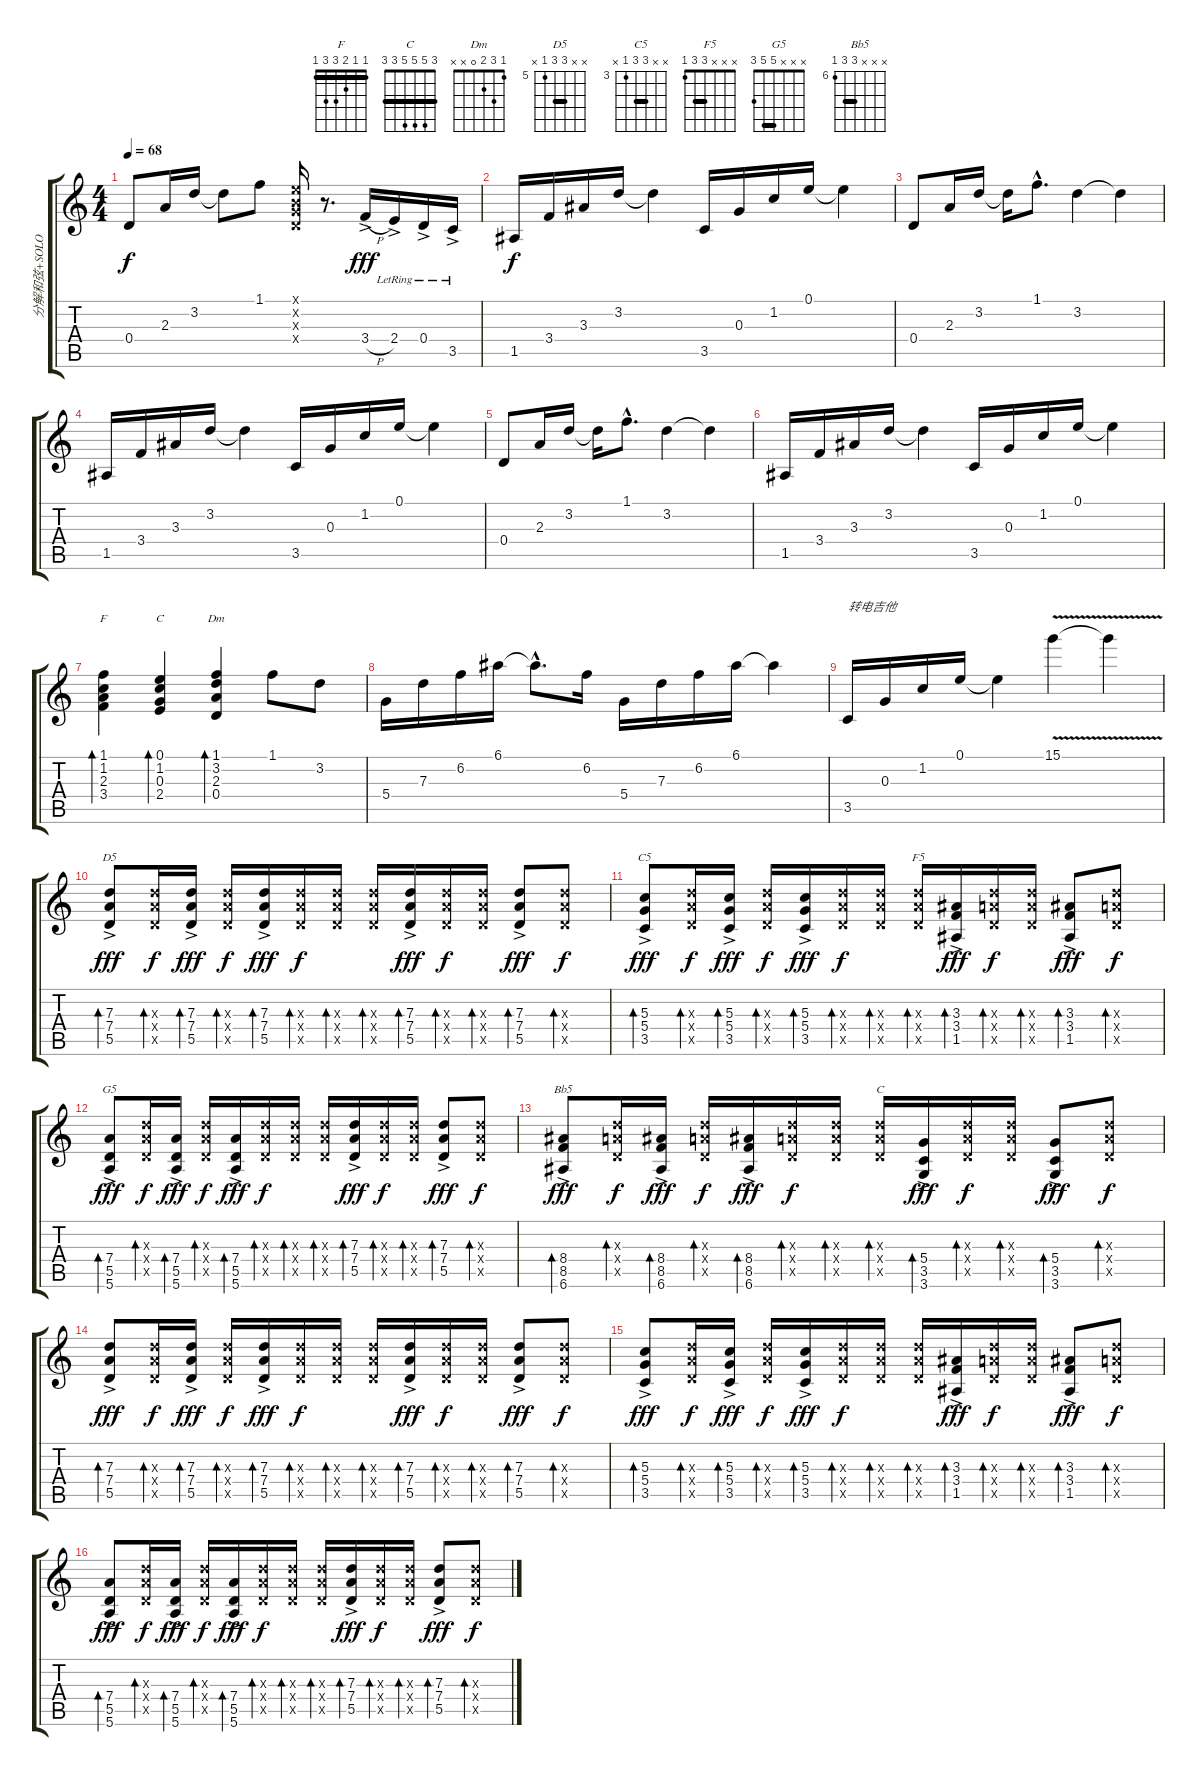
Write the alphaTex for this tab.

\track ("分解和弦+SOLO" "分解和弦+SOLO") {instrument acousticguitarnylon}
\staff {score tabs}
\tuning (E4 B3 G3 D3 A2 E2) {hide}
\chord ("F" 1 1 2 3 3 1) {barre 1}
\chord ("C" 0 1 0 2 3 3)
\chord ("Dm" 1 3 2 0 x x)
\chord ("D5" x x 7 7 5 x) {firstfret 5 barre 7}
\chord ("C5" x x 5 5 3 x) {firstfret 3 barre 5}
\chord ("F5" x x x 3 3 1) {barre 3}
\chord ("G5" x x x 5 5 3) {barre 5}
\chord ("Bb5" x x x 8 8 6) {firstfret 6 barre 8}
\chord ("C" 3 5 5 5 3 3) {barre 3}
\ts (4 4)
\tempo 68
\clef g2
\ks c
0.4.8{dy f} 2.3.16 3.2.16 3.2{t}.8 1.1.8 (0.1{x} 0.2{x} 0.3{x} 0.4{x}).16 r.8{d volume 16 instrument acousticguitarnylon} 3.4{h ac}.16{dy fff} 2.4{ac lr}.16 0.4{ac lr}.16 3.5{ac lr}.16 |
1.5.16{dy f volume 12 instrument acousticguitarsteel} 3.4.16 3.3.16 3.2.16 3.2{t}.4 3.5.16 0.3.16 1.2.16 0.1.16 0.1{t}.4 |
0.4.8 2.3.16 3.2.16 3.2{t}.16 1.1{hac}.8{d} 3.2.4 3.2{t}.4 |
1.5.16{volume 12 instrument acousticguitarsteel} 3.4.16 3.3.16 3.2.16 3.2{t}.4 3.5.16 0.3.16 1.2.16 0.1.16 0.1{t}.4 |
0.4.8 2.3.16 3.2.16 3.2{t}.16 1.1{hac}.8{d} 3.2.4 3.2{t}.4 |
1.5.16{volume 12 instrument acousticguitarsteel} 3.4.16 3.3.16 3.2.16 3.2{t}.4 3.5.16 0.3.16 1.2.16 0.1.16 0.1{t}.4 |
(1.1 1.2 2.3 3.4).4{bd 120 ch "F" volume 12 instrument acousticguitarsteel} (0.1 1.2 0.3 2.4).4{bd 120 ch "C"} (1.1 3.2 2.3 0.4).4{bd 120 ch "Dm"} 1.1.8 3.2.8 |
5.4.16 7.3.16 6.2.16 6.1.16 6.1{hac t}.8{d} 6.2.16 5.4.16 7.3.16 6.2.16 6.1.16 6.1{t}.4 |
3.5.16{txt "转电吉他" volume 12 instrument distortionguitar} 0.3.16 1.2.16 0.1.16 0.1{t}.4 15.1{v}.4 15.1{t}.4 |
(7.3{ac} 7.4{ac} 5.5{ac}).8{bd 30 ch "D5" dy fff volume 8 instrument distortionguitar} (7.3{x} 7.4{x} 5.5{x}).16{bd 30 dy f} (7.3{ac} 7.4{ac} 5.5{ac}).16{bd 30 dy fff} (7.3{x} 7.4{x} 5.5{x}).16{bd 30 dy f} (7.3{ac} 7.4{ac} 5.5{ac}).16{bd 30 dy fff} (7.3{x} 7.4{x} 5.5{x}).16{bd 30 dy f} (7.3{x} 7.4{x} 5.5{x}).16{bd 30} (7.3{x} 7.4{x} 5.5{x}).16{bd 30} (7.3{ac} 7.4{ac} 5.5{ac}).16{bd 30 dy fff} (7.3{x} 7.4{x} 5.5{x}).16{bd 30 dy f} (7.3{x} 7.4{x} 5.5{x}).16{bd 30} (7.3{ac} 7.4{ac} 5.5{ac}).8{bd 30 dy fff} (7.3{x} 7.4{x} 5.5{x}).8{bd 30 dy f} |
(5.3{ac} 5.4{ac} 3.5{ac}).8{bd 30 ch "C5" dy fff} (7.3{x} 7.4{x} 5.5{x}).16{bd 30 dy f} (5.3{ac} 5.4{ac} 3.5{ac}).16{bd 30 dy fff} (7.3{x} 7.4{x} 5.5{x}).16{bd 30 dy f} (5.3{ac} 5.4{ac} 3.5{ac}).16{bd 30 dy fff} (7.3{x} 7.4{x} 5.5{x}).16{bd 30 dy f} (7.3{x} 7.4{x} 5.5{x}).16{bd 30} (7.3{x} 7.4{x} 5.5{x}).16{bd 30 ch "F5"} (3.3{ac} 3.4{ac} 1.5{ac}).16{bd 30 dy fff} (7.3{x} 7.4{x} 5.5{x}).16{bd 30 dy f} (7.3{x} 7.4{x} 5.5{x}).16{bd 30} (3.3{ac} 3.4{ac} 1.5{ac}).8{bd 30 dy fff} (7.3{x} 7.4{x} 5.5{x}).8{bd 30 dy f} |
(7.4{ac} 5.5{ac} 5.6{ac}).8{bd 30 ch "G5" dy fff} (7.3{x} 7.4{x} 5.5{x}).16{bd 30 dy f} (7.4{ac} 5.5{ac} 5.6{ac}).16{bd 30 dy fff} (7.3{x} 7.4{x} 5.5{x}).16{bd 30 dy f} (7.4{ac} 5.5{ac} 5.6{ac}).16{bd 30 dy fff} (7.3{x} 7.4{x} 5.5{x}).16{bd 30 dy f} (7.3{x} 7.4{x} 5.5{x}).16{bd 30} (7.3{x} 7.4{x} 5.5{x}).16{bd 30} (7.3{ac} 7.4{ac} 5.5{ac}).16{bd 30 dy fff} (7.3{x} 7.4{x} 5.5{x}).16{bd 30 dy f} (7.3{x} 7.4{x} 5.5{x}).16{bd 30} (7.3{ac} 7.4{ac} 5.5{ac}).8{bd 30 dy fff} (7.3{x} 7.4{x} 5.5{x}).8{bd 30 dy f} |
(8.4{ac} 8.5{ac} 6.6{ac}).8{bd 30 ch "Bb5" dy fff volume 8 instrument distortionguitar} (7.3{x} 7.4{x} 5.5{x}).16{bd 30 dy f} (8.4{ac} 8.5{ac} 6.6{ac}).16{bd 30 dy fff} (7.3{x} 7.4{x} 5.5{x}).16{bd 30 dy f} (8.4{ac} 8.5{ac} 6.6{ac}).16{bd 30 dy fff} (7.3{x} 7.4{x} 5.5{x}).16{bd 30 dy f} (7.3{x} 7.4{x} 5.5{x}).16{bd 30} (7.3{x} 7.4{x} 5.5{x}).16{bd 30 ch "C"} (5.4{ac} 3.5{ac} 3.6{ac}).16{bd 30 dy fff} (7.3{x} 7.4{x} 5.5{x}).16{bd 30 dy f} (7.3{x} 7.4{x} 5.5{x}).16{bd 30} (5.4{ac} 3.5{ac} 3.6{ac}).8{bd 30 dy fff} (7.3{x} 7.4{x} 5.5{x}).8{bd 30 dy f} |
(7.3{ac} 7.4{ac} 5.5{ac}).8{bd 30 dy fff} (7.3{x} 7.4{x} 5.5{x}).16{bd 30 dy f} (7.3{ac} 7.4{ac} 5.5{ac}).16{bd 30 dy fff} (7.3{x} 7.4{x} 5.5{x}).16{bd 30 dy f} (7.3{ac} 7.4{ac} 5.5{ac}).16{bd 30 dy fff} (7.3{x} 7.4{x} 5.5{x}).16{bd 30 dy f} (7.3{x} 7.4{x} 5.5{x}).16{bd 30} (7.3{x} 7.4{x} 5.5{x}).16{bd 30} (7.3{ac} 7.4{ac} 5.5{ac}).16{bd 30 dy fff} (7.3{x} 7.4{x} 5.5{x}).16{bd 30 dy f} (7.3{x} 7.4{x} 5.5{x}).16{bd 30} (7.3{ac} 7.4{ac} 5.5{ac}).8{bd 30 dy fff} (7.3{x} 7.4{x} 5.5{x}).8{bd 30 dy f} |
(5.3{ac} 5.4{ac} 3.5{ac}).8{bd 30 dy fff} (7.3{x} 7.4{x} 5.5{x}).16{bd 30 dy f} (5.3{ac} 5.4{ac} 3.5{ac}).16{bd 30 dy fff} (7.3{x} 7.4{x} 5.5{x}).16{bd 30 dy f} (5.3{ac} 5.4{ac} 3.5{ac}).16{bd 30 dy fff} (7.3{x} 7.4{x} 5.5{x}).16{bd 30 dy f} (7.3{x} 7.4{x} 5.5{x}).16{bd 30} (7.3{x} 7.4{x} 5.5{x}).16{bd 30} (3.3{ac} 3.4{ac} 1.5{ac}).16{bd 30 dy fff} (7.3{x} 7.4{x} 5.5{x}).16{bd 30 dy f} (7.3{x} 7.4{x} 5.5{x}).16{bd 30} (3.3{ac} 3.4{ac} 1.5{ac}).8{bd 30 dy fff} (7.3{x} 7.4{x} 5.5{x}).8{bd 30 dy f} |
(7.4{ac} 5.5{ac} 5.6{ac}).8{bd 30 dy fff} (7.3{x} 7.4{x} 5.5{x}).16{bd 30 dy f} (7.4{ac} 5.5{ac} 5.6{ac}).16{bd 30 dy fff} (7.3{x} 7.4{x} 5.5{x}).16{bd 30 dy f} (7.4{ac} 5.5{ac} 5.6{ac}).16{bd 30 dy fff} (7.3{x} 7.4{x} 5.5{x}).16{bd 30 dy f} (7.3{x} 7.4{x} 5.5{x}).16{bd 30} (7.3{x} 7.4{x} 5.5{x}).16{bd 30} (7.3{ac} 7.4{ac} 5.5{ac}).16{bd 30 dy fff} (7.3{x} 7.4{x} 5.5{x}).16{bd 30 dy f} (7.3{x} 7.4{x} 5.5{x}).16{bd 30} (7.3{ac} 7.4{ac} 5.5{ac}).8{bd 30 dy fff} (7.3{x} 7.4{x} 5.5{x}).8{bd 30 dy f}
